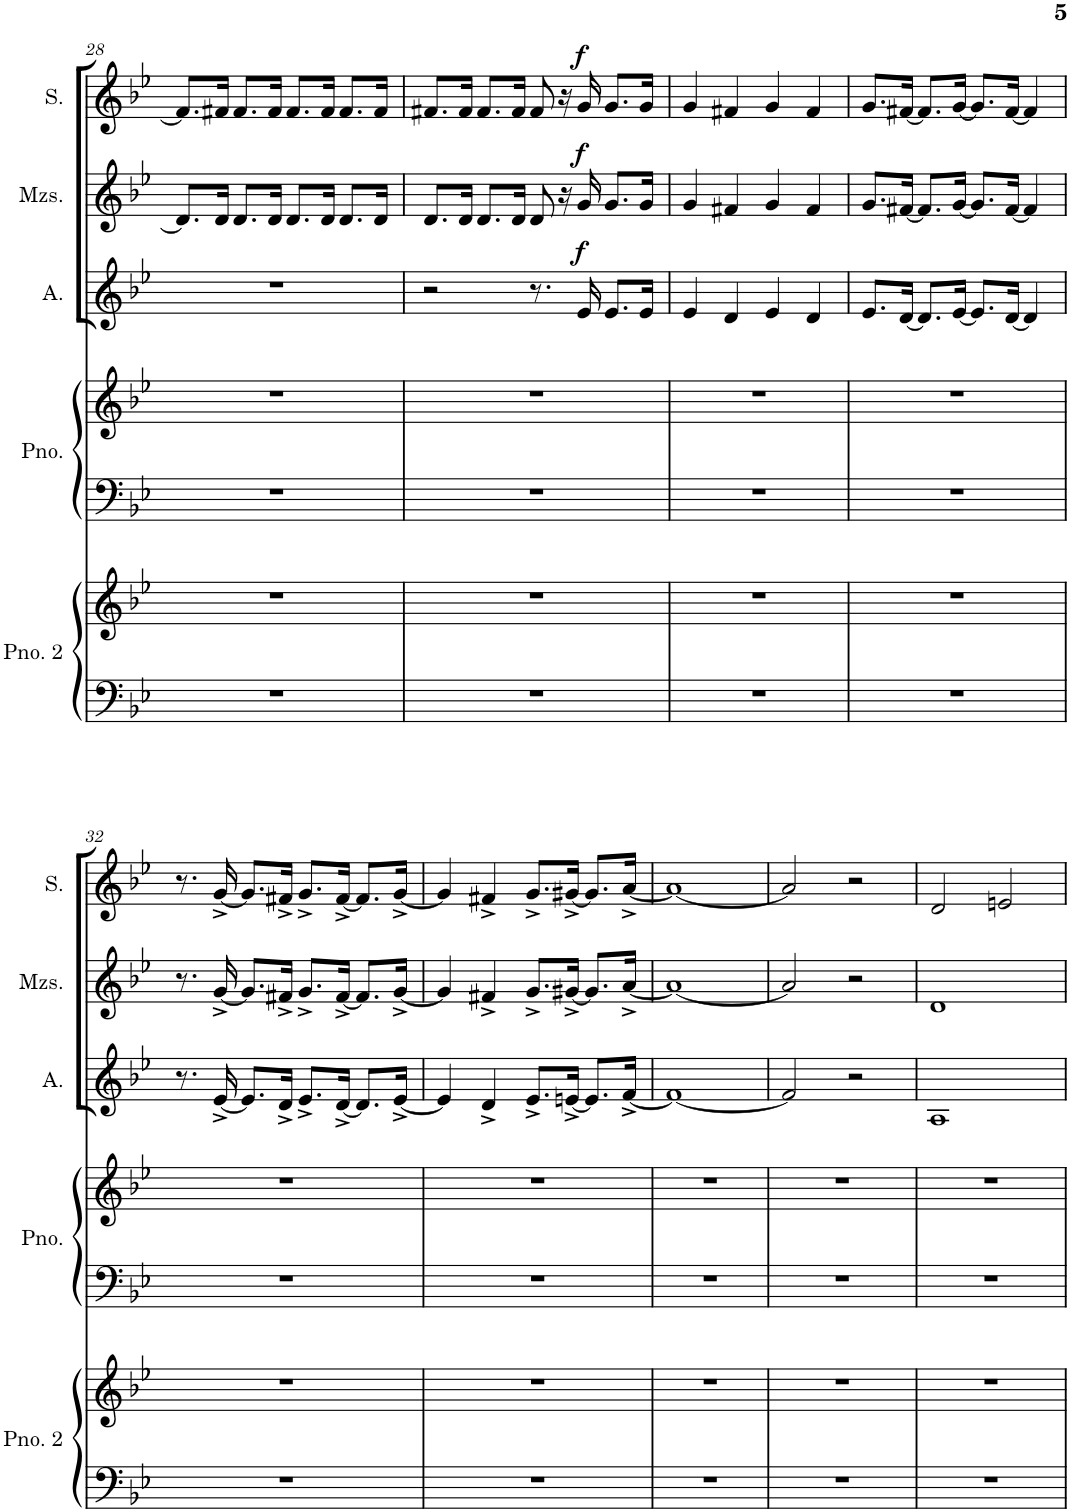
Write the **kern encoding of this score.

**kern	**kern	**kern	**kern	**kern	**dynam	**kern	**dynam	**kern	**dynam
*part5	*part5	*part4	*part4	*part3	*part3	*part2	*part2	*part1	*part1
*staff7	*staff6	*staff5	*staff4	*staff3	*staff3	*staff2	*staff2	*staff1	*staff1
*I"Piano 2	*	*I"Piano	*	*I"Alto	*	*I"Mezzo-soprano	*	*I"Soprano	*
*I'Pno. 2	*	*I'Pno.	*	*I'A.	*	*I'Mzs.	*	*I'S.	*
!!LO:PB:g=z
*clefF4	*clefG2	*clefF4	*clefG2	*clefG2	*	*clefG2	*	*clefG2	*
*k[b-e-]	*k[b-e-]	*k[b-e-]	*k[b-e-]	*k[b-e-]	*	*k[b-e-]	*	*k[b-e-]	*
*M4/4	*M4/4	*M4/4	*M4/4	*M4/4	*	*M4/4	*	*M4/4	*
=28	=28	=28	=28	=28	=28	=28	=28	=28	=28
1r	1r	1r	1r	1r	.	8.d/L]	.	8.f#/L]	.
.	.	.	.	.	.	16d/Jk	.	16f#X/Jk	.
.	.	.	.	.	.	8.d/L	.	8.f#/L	.
.	.	.	.	.	.	16d/Jk	.	16f#/Jk	.
.	.	.	.	.	.	8.d/L	.	8.f#/L	.
.	.	.	.	.	.	16d/Jk	.	16f#/Jk	.
.	.	.	.	.	.	8.d/L	.	8.f#/L	.
.	.	.	.	.	.	16d/Jk	.	16f#/Jk	.
=29	=29	=29	=29	=29	=29	=29	=29	=29	=29
1r	1r	1r	1r	2r	.	8.d/L	.	8.f#X/L	.
.	.	.	.	.	.	16d/Jk	.	16f#/Jk	.
.	.	.	.	.	.	8.d/L	.	8.f#/L	.
.	.	.	.	.	.	16d/Jk	.	16f#/Jk	.
.	.	.	.	8.r	.	8d/	.	8f#/	.
.	.	.	.	.	.	16r	.	16r	.
!	!	!	!	!	!LO:DY:a	!	!LO:DY:a	!	!LO:DY:a
.	.	.	.	16e-/	f	16g/	f	16g/	f
.	.	.	.	8.e-/L	.	8.g/L	.	8.g/L	.
.	.	.	.	16e-/Jk	.	16g/Jk	.	16g/Jk	.
=30	=30	=30	=30	=30	=30	=30	=30	=30	=30
1r	1r	1r	1r	4e-/	.	4g/	.	4g/	.
.	.	.	.	4d/	.	4f#X/	.	4f#X/	.
.	.	.	.	4e-/	.	4g/	.	4g/	.
.	.	.	.	4d/	.	4f#/	.	4f#/	.
=31	=31	=31	=31	=31	=31	=31	=31	=31	=31
1r	1r	1r	1r	8.e-/L	.	8.g/L	.	8.g/L	.
.	.	.	.	[16d/Jk	.	[16f#X/Jk	.	[16f#X/Jk	.
.	.	.	.	8.d/L]	.	8.f#/L]	.	8.f#/L]	.
.	.	.	.	[16e-/Jk	.	[16g/Jk	.	[16g/Jk	.
.	.	.	.	8.e-/L]	.	8.g/L]	.	8.g/L]	.
.	.	.	.	[16d/Jk	.	[16f#/Jk	.	[16f#/Jk	.
.	.	.	.	4d/]	.	4f#/]	.	4f#/]	.
!!LO:LB:g=z
=32	=32	=32	=32	=32	=32	=32	=32	=32	=32
1r	1r	1r	1r	8.r	.	8.r	.	8.r	.
.	.	.	.	[16e-^/	.	[16g^/	.	[16g^/	.
.	.	.	.	8.e-/L]	.	8.g/L]	.	8.g/L]	.
.	.	.	.	16d^/Jk	.	16f#X^/Jk	.	16f#X^/Jk	.
.	.	.	.	8.e-^/L	.	8.g^/L	.	8.g^/L	.
.	.	.	.	[16d^/Jk	.	[16f#^/Jk	.	[16f#^/Jk	.
.	.	.	.	8.d/L]	.	8.f#/L]	.	8.f#/L]	.
.	.	.	.	[16e-^/Jk	.	[16g^/Jk	.	[16g^/Jk	.
=33	=33	=33	=33	=33	=33	=33	=33	=33	=33
1r	1r	1r	1r	4e-/]	.	4g/]	.	4g/]	.
.	.	.	.	4d^/	.	4f#X^/	.	4f#X^/	.
.	.	.	.	8.e-^/L	.	8.g^/L	.	8.g^/L	.
.	.	.	.	[16en^/Jk	.	[16g#X^/Jk	.	[16g#X^/Jk	.
.	.	.	.	8.e/L]	.	8.g#/L]	.	8.g#/L]	.
.	.	.	.	[16f^/Jk	.	[16a^/Jk	.	[16a^/Jk	.
=34	=34	=34	=34	=34	=34	=34	=34	=34	=34
1r	1r	1r	1r	1f_	.	1a_	.	1a_	.
=35	=35	=35	=35	=35	=35	=35	=35	=35	=35
1r	1r	1r	1r	2f/]	.	2a/]	.	2a/]	.
.	.	.	.	2r	.	2r	.	2r	.
=36	=36	=36	=36	=36	=36	=36	=36	=36	=36
1r	1r	1r	1r	1A	.	1d	.	2d/	.
.	.	.	.	.	.	.	.	2en/	.
=	=	=	=	=	=	=	=	=	=
*-	*-	*-	*-	*-	*-	*-	*-	*-	*-
